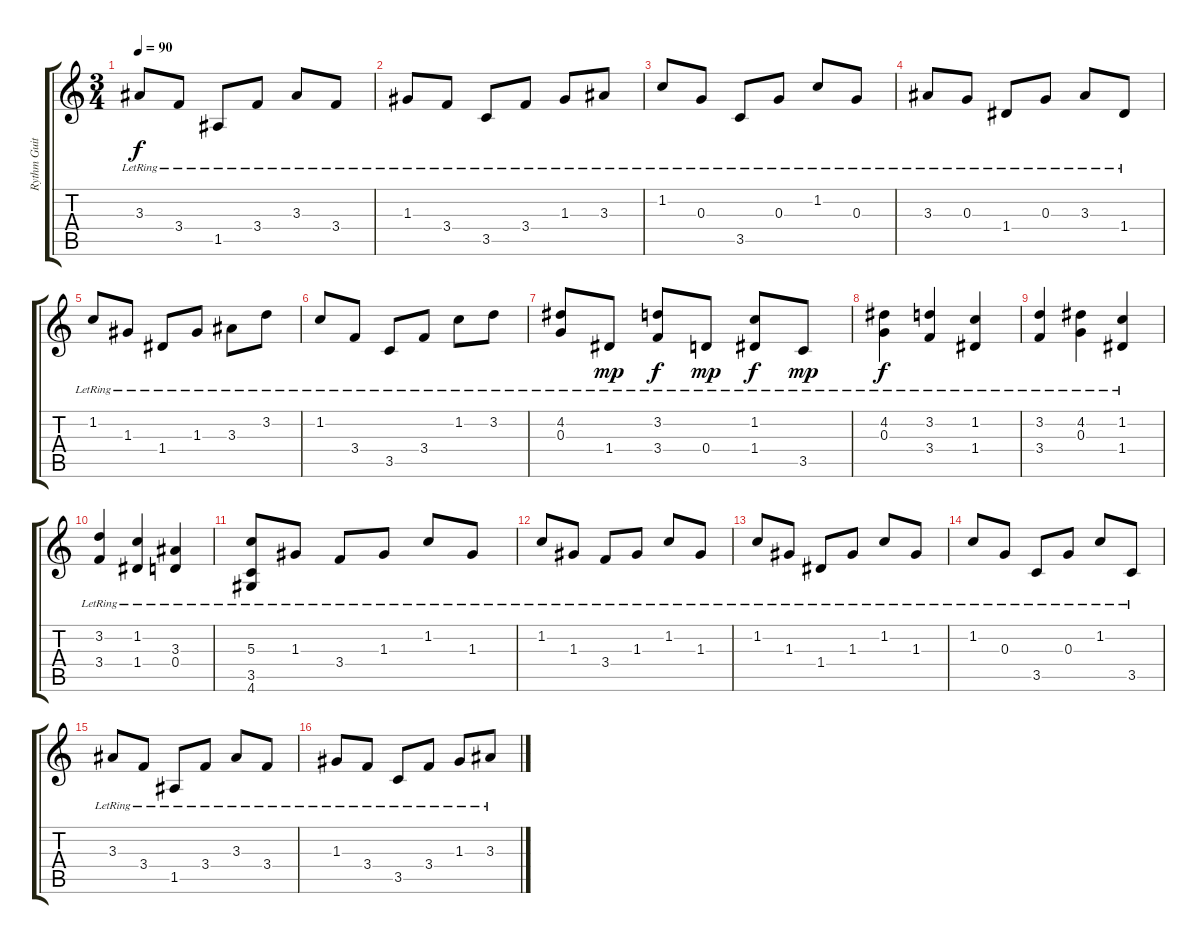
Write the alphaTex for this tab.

\track ("Rythm Guitar" "Rythm Guit") {instrument acousticguitarnylon}
\staff {score tabs}
\tuning (E4 B3 G3 D3 A2 E2) {hide}
\ts (3 4)
\tempo 90
\clef g2
\ks c
3.3{lr}.8{dy f} 3.4{lr}.8 1.5{lr}.8 3.4{lr}.8 3.3{lr}.8 3.4{lr}.8 |
1.3{lr}.8 3.4{lr}.8 3.5{lr}.8 3.4{lr}.8 1.3{lr}.8 3.3{lr}.8 |
1.2{lr}.8 0.3{lr}.8 3.5{lr}.8 0.3{lr}.8 1.2{lr}.8 0.3{lr}.8 |
3.3{lr}.8 0.3{lr}.8 1.4{lr}.8 0.3{lr}.8 3.3{lr}.8 1.4{lr}.8 |
1.2{lr}.8 1.3{lr}.8 1.4{lr}.8 1.3{lr}.8 3.3{lr}.8 3.2{lr}.8 |
1.2{lr}.8 3.4{lr}.8 3.5{lr}.8 3.4{lr}.8 1.2{lr}.8 3.2{lr}.8 |
(4.2{lr} 0.3{lr}).8 1.4{lr}.8{dy mp} (3.2{lr} 3.4{lr}).8{dy f} 0.4{lr}.8{dy mp} (1.2{lr} 1.4{lr}).8{dy f} 3.5{lr}.8{dy mp} |
(4.2{lr} 0.3{lr}).4{dy f} (3.2{lr} 3.4{lr}).4 (1.2{lr} 1.4{lr}).4 |
(3.2{lr} 3.4{lr}).4 (4.2{lr} 0.3{lr}).4 (1.2{lr} 1.4{lr}).4 |
(3.2{lr} 3.4{lr}).4 (1.2{lr} 1.4{lr}).4 (3.3{lr} 0.4{lr}).4 |
(5.3{lr} 3.5{lr} 4.6{lr}).8 1.3{lr}.8 3.4{lr}.8 1.3{lr}.8 1.2{lr}.8 1.3{lr}.8 |
1.2{lr}.8 1.3{lr}.8 3.4{lr}.8 1.3{lr}.8 1.2{lr}.8 1.3{lr}.8 |
1.2{lr}.8 1.3{lr}.8 1.4{lr}.8 1.3{lr}.8 1.2{lr}.8 1.3{lr}.8 |
1.2{lr}.8 0.3{lr}.8 3.5{lr}.8 0.3{lr}.8 1.2{lr}.8 3.5{lr}.8 |
3.3{lr}.8 3.4{lr}.8 1.5{lr}.8 3.4{lr}.8 3.3{lr}.8 3.4{lr}.8 |
1.3{lr}.8 3.4{lr}.8 3.5{lr}.8 3.4{lr}.8 1.3{lr}.8 3.3{lr}.8
